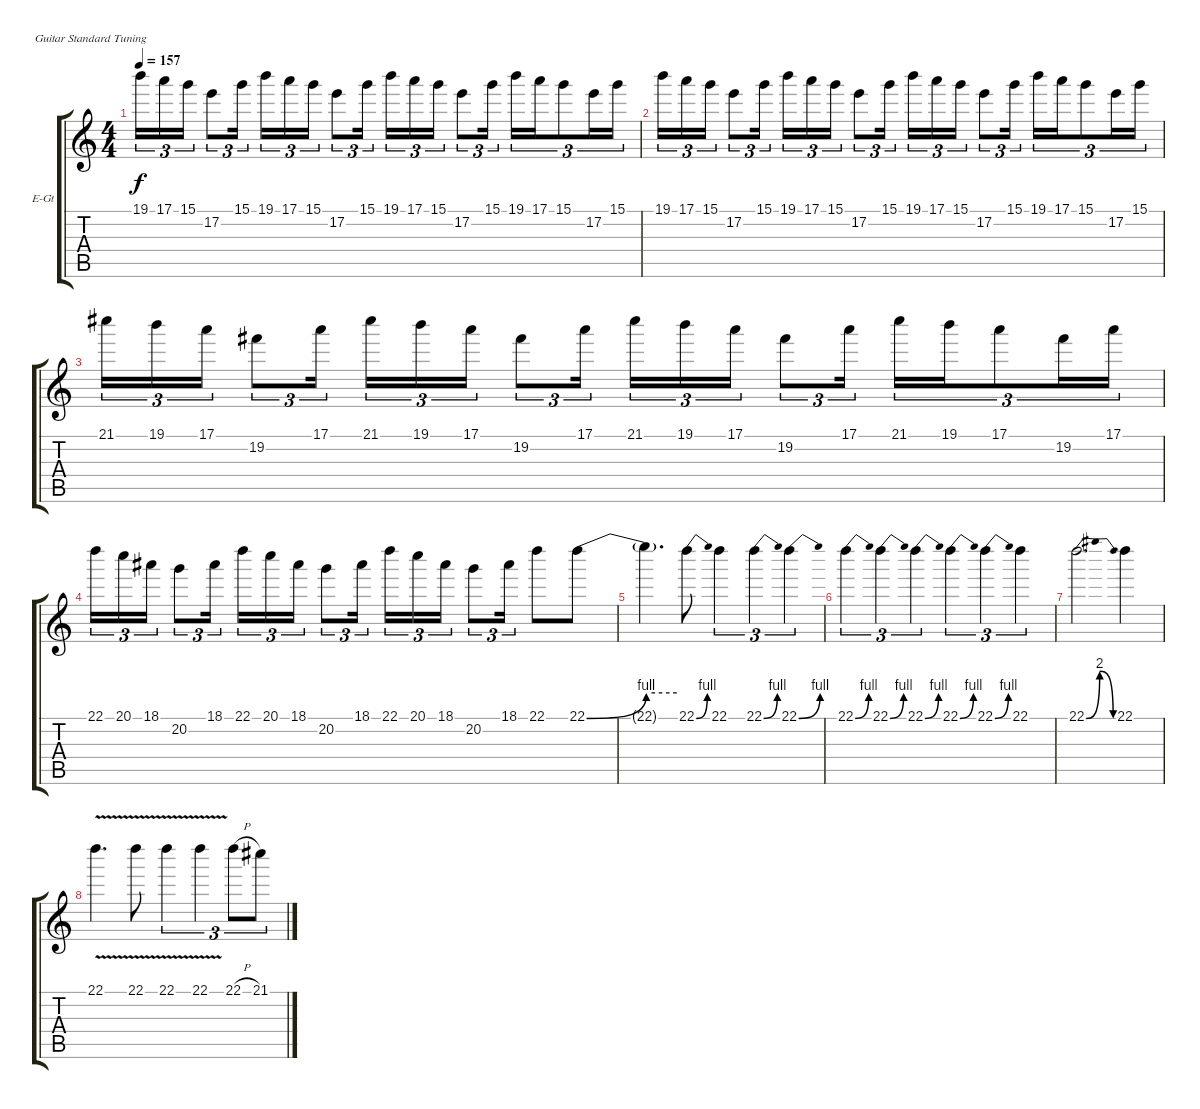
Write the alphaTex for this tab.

\defaultSystemsLayout 4
\bracketExtendMode groupsimilarinstruments
\firstSystemTrackNameOrientation horizontal
\otherSystemsTrackNameOrientation horizontal
\track ("Dave" "E-Gt") {instrument distortionguitar}
\staff {score tabs}
\tuning (E4 B3 G3 D3 A2 E2)
\ts (4 4)
\tempo 157
\clef g2
\ks c
19.1.16{tu (3 2) dy f} 17.1.16{tu (3 2)} 15.1.16{tu (3 2)} 17.2.8{tu (3 2)} 15.1.16{tu (3 2)} 19.1.16{tu (3 2)} 17.1.16{tu (3 2)} 15.1.16{tu (3 2)} 17.2.8{tu (3 2)} 15.1.16{tu (3 2)} 19.1.16{tu (3 2)} 17.1.16{tu (3 2)} 15.1.16{tu (3 2)} 17.2.8{tu (3 2)} 15.1.16{tu (3 2)} 19.1.16{tu (3 2)} 17.1.16{tu (3 2)} 15.1.8{tu (3 2)} 17.2.16{tu (3 2)} 15.1.16{tu (3 2)} |
19.1.16{tu (3 2)} 17.1.16{tu (3 2)} 15.1.16{tu (3 2)} 17.2.8{tu (3 2)} 15.1.16{tu (3 2)} 19.1.16{tu (3 2)} 17.1.16{tu (3 2)} 15.1.16{tu (3 2)} 17.2.8{tu (3 2)} 15.1.16{tu (3 2)} 19.1.16{tu (3 2)} 17.1.16{tu (3 2)} 15.1.16{tu (3 2)} 17.2.8{tu (3 2)} 15.1.16{tu (3 2)} 19.1.16{tu (3 2)} 17.1.16{tu (3 2)} 15.1.8{tu (3 2)} 17.2.16{tu (3 2)} 15.1.16{tu (3 2)} |
21.1.16{tu (3 2)} 19.1.16{tu (3 2)} 17.1.16{tu (3 2)} 19.2.8{tu (3 2)} 17.1.16{tu (3 2)} 21.1.16{tu (3 2)} 19.1.16{tu (3 2)} 17.1.16{tu (3 2)} 19.2.8{tu (3 2)} 17.1.16{tu (3 2)} 21.1.16{tu (3 2)} 19.1.16{tu (3 2)} 17.1.16{tu (3 2)} 19.2.8{tu (3 2)} 17.1.16{tu (3 2)} 21.1.16{tu (3 2)} 19.1.16{tu (3 2)} 17.1.8{tu (3 2)} 19.2.16{tu (3 2)} 17.1.16{tu (3 2)} |
22.1.16{tu (3 2)} 20.1.16{tu (3 2)} 18.1.16{tu (3 2)} 20.2.8{tu (3 2)} 18.1.16{tu (3 2)} 22.1.16{tu (3 2)} 20.1.16{tu (3 2)} 18.1.16{tu (3 2)} 20.2.8{tu (3 2)} 18.1.16{tu (3 2)} 22.1.16{tu (3 2)} 20.1.16{tu (3 2)} 18.1.16{tu (3 2)} 20.2.8{tu (3 2)} 18.1.16{tu (3 2)} 22.1.8 22.1{be (bend 0 0 60 4)}.8 |
22.1{be (hold 0 4 60 4) t}.4{d} 22.1{be (bend 0 0 60 4)}.8 22.1.4{tu (3 2)} 22.1{be (bend 0 0 60 4)}.4{tu (3 2)} 22.1{be (bend 0 0 60 4)}.4{tu (3 2)} |
22.1{be (bend 0 0 60 4)}.4{tu (3 2)} 22.1{be (bend 0 0 60 4)}.4{tu (3 2)} 22.1{be (bend 0 0 60 4)}.4{tu (3 2)} 22.1{be (bend 0 0 60 4)}.4{tu (3 2)} 22.1{be (bend 0 0 60 4)}.4{tu (3 2)} 22.1.4{tu (3 2)} |
22.1{be (bendrelease 0 0 30 8 30 8 60 0)}.2{d} 22.1.4 |
22.1{v}.4{d} 22.1{v}.8 22.1{v}.4{tu (3 2)} 22.1{v}.4{tu (3 2)} 22.1{h}.8{tu (3 2)} 21.1.8{tu (3 2)}
